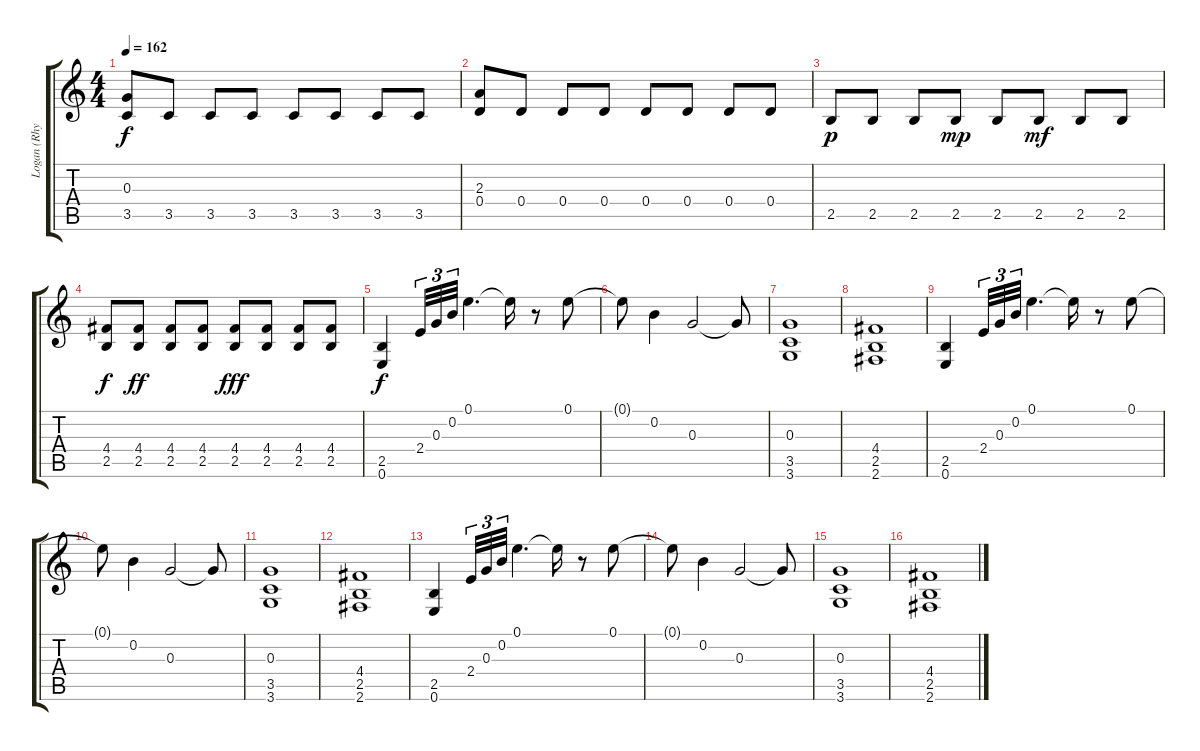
\track ("Logan (Rhythm)" "Logan (Rhy") {instrument distortionguitar}
\staff {score tabs}
\tuning (E4 B3 G3 D3 A2 E2) {hide}
\ts (4 4)
\tempo 162
\clef g2
\ks c
(0.3 3.5).8{dy f} 3.5.8 3.5.8 3.5.8 3.5.8 3.5.8 3.5.8 3.5.8 |
(2.3 0.4).8 0.4.8 0.4.8 0.4.8 0.4.8 0.4.8 0.4.8 0.4.8 |
2.5.8{dy p} 2.5.8 2.5.8 2.5.8{dy mp} 2.5.8 2.5.8{dy mf} 2.5.8 2.5.8 |
(4.4 2.5).8{dy f} (4.4 2.5).8{dy ff} (4.4 2.5).8 (4.4 2.5).8 (4.4 2.5).8{dy fff} (4.4 2.5).8 (4.4 2.5).8 (4.4 2.5).8 |
(2.5 0.6).4{dy f} 2.4.32{tu (3 2)} 0.3.32{tu (3 2)} 0.2.32{tu (3 2)} 0.1.4{d} 0.1{t}.16 r.8 0.1.8 |
0.1{t}.8 0.2.4 0.3.2 0.3{t}.8 |
(0.3 3.5 3.6).1 |
(4.4 2.5 2.6).1 |
(2.5 0.6).4 2.4.32{tu (3 2)} 0.3.32{tu (3 2)} 0.2.32{tu (3 2)} 0.1.4{d} 0.1{t}.16 r.8 0.1.8 |
0.1{t}.8 0.2.4 0.3.2 0.3{t}.8 |
(0.3 3.5 3.6).1 |
(4.4 2.5 2.6).1 |
(2.5 0.6).4 2.4.32{tu (3 2)} 0.3.32{tu (3 2)} 0.2.32{tu (3 2)} 0.1.4{d} 0.1{t}.16 r.8 0.1.8 |
0.1{t}.8 0.2.4 0.3.2 0.3{t}.8 |
(0.3 3.5 3.6).1 |
(4.4 2.5 2.6).1
